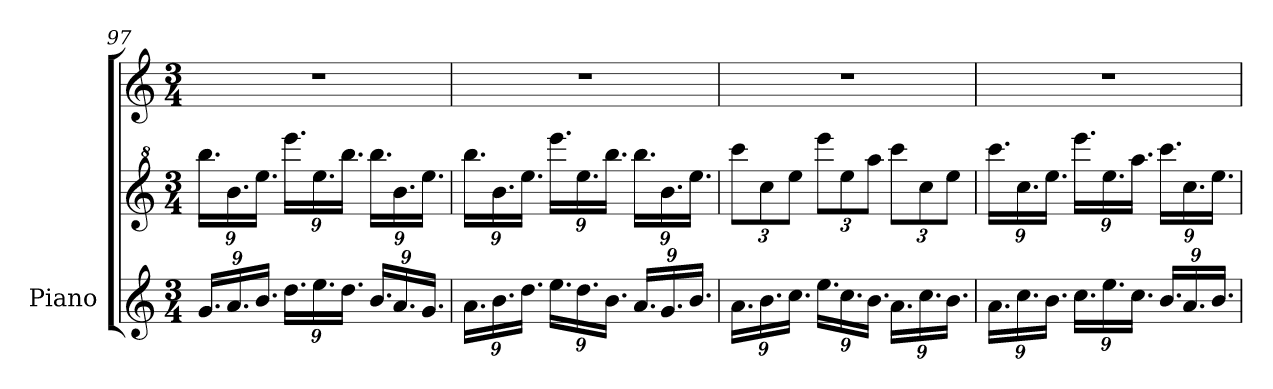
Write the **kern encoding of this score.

**kern	**kern	**kern
*part1	*part1	*part1
*staff3	*staff2	*staff1
*I"Piano	*	*
*I'Pno.	*	*
*clefG2	*clefG^2	*clefG2
*k[]	*k[]	*k[]
*M3/4	*M3/4	*M3/4
*Xbrackettup	*Xbrackettup	*
=97	=97	=97
18.g/LL	18.bbb\LL	2.r
18.a/	18.bb\	.
18.b/JJ	18.eee\JJ	.
18.dd\LL	18.eeee\LL	.
18.ee\	18.eee\	.
18.dd\JJ	18.bbb\JJ	.
18.b/LL	18.bbb\LL	.
18.a/	18.bb\	.
18.g/JJ	18.eee\JJ	.
=98	=98	=98
18.a\LL	18.bbb\LL	2.r
18.b\	18.bb\	.
18.dd\JJ	18.eee\JJ	.
18.ee\LL	18.eeee\LL	.
18.dd\	18.eee\	.
18.b\JJ	18.bbb\JJ	.
18.a/LL	18.bbb\LL	.
18.g/	18.bb\	.
18.b/JJ	18.eee\JJ	.
!!LO:LB:g=z
=99	=99	=99
18.a\LL	12cccc\L	2.r
18.b\	12ccc\	.
18.cc\JJ	12eee\J	.
18.ee\LL	12eeee\L	.
18.cc\	12eee\	.
18.b\JJ	12aaa\J	.
18.a\LL	12cccc\L	.
18.cc\	12ccc\	.
18.b\JJ	12eee\J	.
=100	=100	=100
18.a\LL	18.cccc\LL	2.r
18.cc\	18.ccc\	.
18.b\JJ	18.eee\JJ	.
18.cc\LL	18.eeee\LL	.
18.ee\	18.eee\	.
18.cc\JJ	18.aaa\JJ	.
18.b/LL	18.cccc\LL	.
18.a/	18.ccc\	.
18.b/JJ	18.eee\JJ	.
=	=	=
*-	*-	*-
